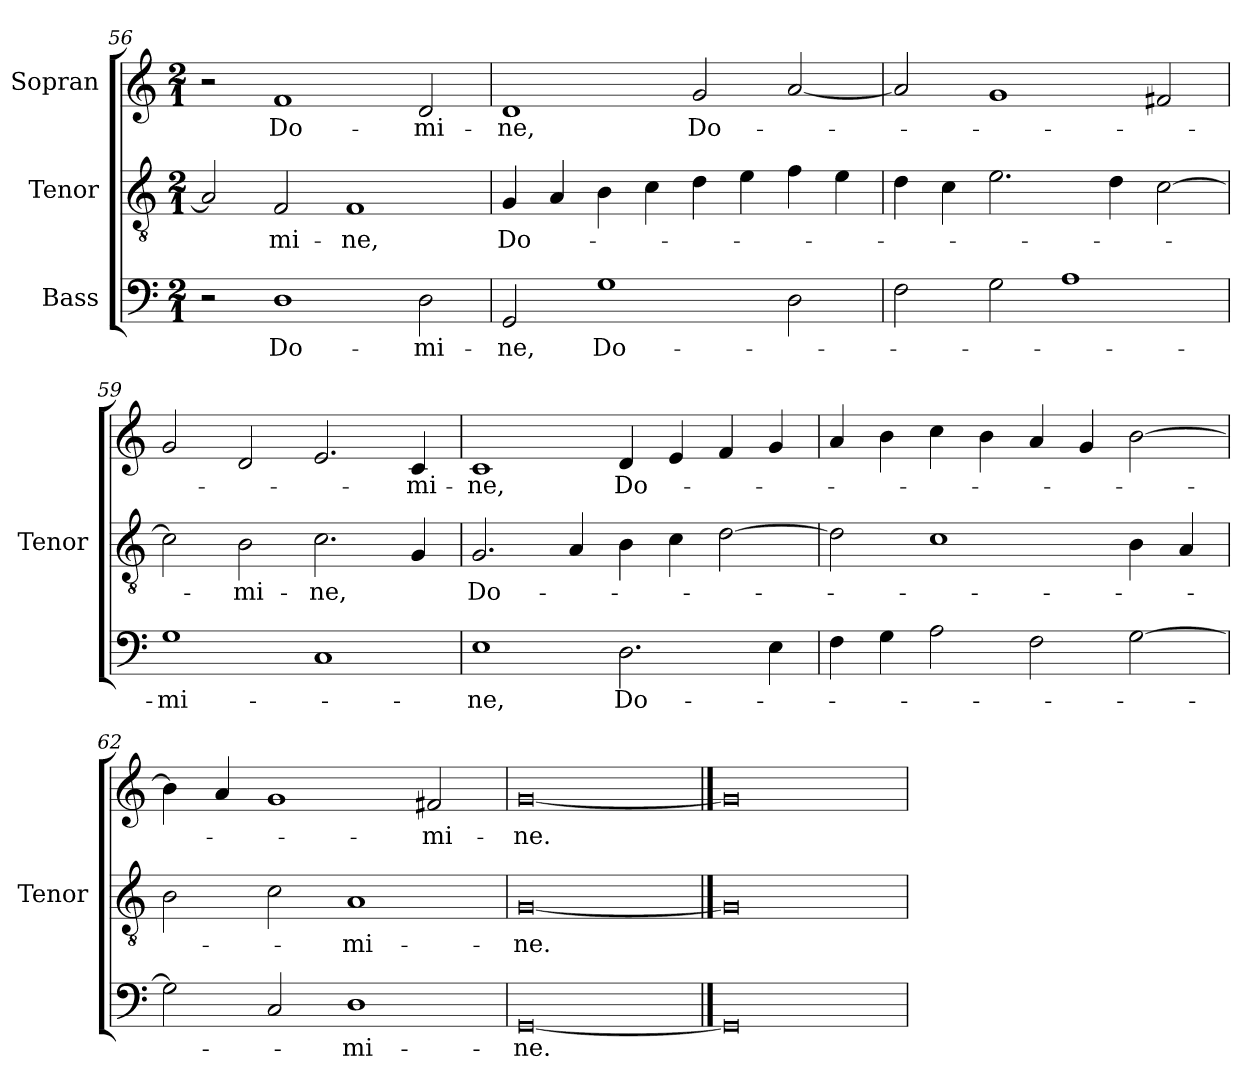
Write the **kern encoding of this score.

**kern	**text	**kern	**text	**kern	**text
*part3	*part3	*part2	*part2	*part1	*part1
*staff3	*staff3	*staff2	*staff2	*staff1	*staff1
*I"Bass	*	*I"Tenor	*	*I"Sopran	*
*	*	*I'Tenor	*	*	*
*clefF4	*	*clefGv2	*	*clefG2	*
*	*	*ITrd7c12	*	*	*
*k[]	*	*k[]	*	*k[]	*
*M2/1	*	*M2/1	*	*M2/1	*
=56	=56	=56	=56	=56	=56
2r	.	2AAi/]	.	2r	.
!	!LO:LY:b:color=#000000	!	!	!	!
!	!	!	!LO:LY:b:color=#000000	!	!
!	!	!	!	!	!LO:LY:b:color=#000000
1Di	Do-	2FFi/	-mi-	1fi	Do-
!	!	!	!LO:LY:b:color=#000000	!	!
.	.	1FFi	-ne,	.	.
!	!LO:LY:b:color=#000000	!	!	!	!
!	!	!	!	!	!LO:LY:b:color=#000000
2Di\	-mi-	.	.	2di/	-mi-
!!LO:LB:g=z
=57	=57	=57	=57	=57	=57
!	!LO:LY:b:color=#000000	!	!	!	!
!	!	!	!LO:LY:b:color=#000000	!	!
!	!	!	!	!	!LO:LY:b:color=#000000
2GGi/	-ne,	4GGi/	Do-	1di	-ne,
.	.	4AAi/	.	.	.
!	!LO:LY:b:color=#000000	!	!	!	!
1Gi	Do-	4BBi\	.	.	.
.	.	4Ci\	.	.	.
!	!	!	!	!	!LO:LY:b:color=#000000
.	.	4Di\	.	2gi/	Do-
.	.	4Ei\	.	.	.
2Di\	.	4Fi\	.	[<2ai/	.
.	.	4Ei\	.	.	.
=58	=58	=58	=58	=58	=58
2Fi\	.	4Di\	.	2ai/]	.
.	.	4Ci\	.	.	.
2Gi\	.	2.Ei\	.	1gi	.
1Ai	.	.	.	.	.
.	.	4Di\	.	.	.
.	.	[>2Ci\	.	2f#Xi/	.
=59	=59	=59	=59	=59	=59
!	!LO:LY:b:color=#000000	!	!	!	!
1Gi	-mi-	2Ci\]	.	2gi/	.
!	!	!	!LO:LY:b:color=#000000	!	!
.	.	2BBi\	-mi-	2di/	.
!	!	!	!LO:LY:b:color=#000000	!	!
1Ci	.	2.Ci\	-ne,	2.ei/	.
!	!	!	!	!	!LO:LY:b:color=#000000
.	.	4GGi/	.	4ci/	-mi-
=60	=60	=60	=60	=60	=60
!	!LO:LY:b:color=#000000	!	!	!	!
!	!	!	!LO:LY:b:color=#000000	!	!
!	!	!	!	!	!LO:LY:b:color=#000000
1Ei	-ne,	2.GGi/	Do-	1ci	-ne,
.	.	4AAi/	.	.	.
!	!LO:LY:b:color=#000000	!	!	!	!
!	!	!	!	!	!LO:LY:b:color=#000000
2.Di\	Do-	4BBi\	.	4di/	Do-
.	.	4Ci\	.	4ei/	.
.	.	[>2Di\	.	4fi/	.
4Ei\	.	.	.	4gi/	.
=61	=61	=61	=61	=61	=61
4Fi\	.	2Di\]	.	4ai/	.
4Gi\	.	.	.	4bi\	.
2Ai\	.	1Ci	.	4cci\	.
.	.	.	.	4bi\	.
2Fi\	.	.	.	4ai/	.
.	.	.	.	4gi/	.
[>2Gi\	.	4BBi\	.	[>2bi\	.
.	.	4AAi/	.	.	.
=62	=62	=62	=62	=62	=62
2Gi\]	.	2BBi\	.	4bi\]	.
.	.	.	.	4ai/	.
2Ci/	.	2Ci\	.	1gi	.
!	!LO:LY:b:color=#000000	!	!	!	!
!	!	!	!LO:LY:b:color=#000000	!	!
1Di	-mi-	1AAi	-mi-	.	.
!	!	!	!	!	!LO:LY:b:color=#000000
.	.	.	.	2f#Xi/	-mi-
=63	=63	=63	=63	=63	=63
!	!LO:LY:b:color=#000000	!	!	!	!
!	!	!	!LO:LY:b:color=#000000	!	!
!	!	!	!	!	!LO:LY:b:color=#000000
[0GGi	-ne.	[0GGi	-ne.	[0gi	-ne.
==64	==64	==64	==64	==64	==64
0GGi]	.	0GGi]	.	0gi]	.
=	=	=	=	=	=
*-	*-	*-	*-	*-	*-
